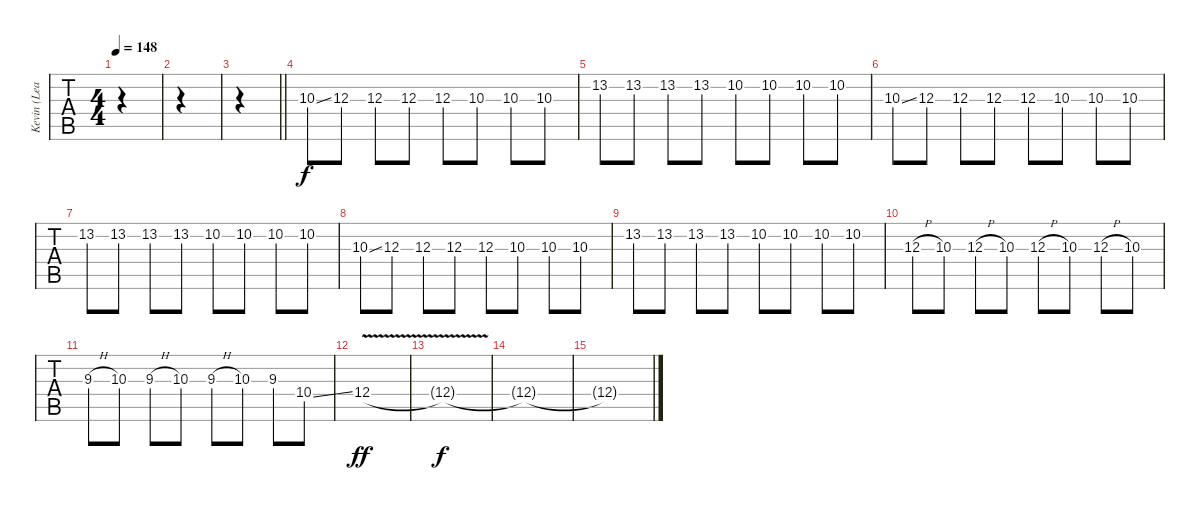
\track ("Kevin (Lead Guitar)" "Kevin (Lea") {instrument overdrivenguitar}
\staff {tabs}
\tuning (Db4 Ab3 E3 B2 Gb2 B1) {hide}
\ts (4 4)
\tempo 148
\clef g2
\ks c
|
|
\barLineRight lightlight
|
\section ("" "")
10.3{ss}.8 12.3.8 12.3.8 12.3.8 12.3.8 10.3.8 10.3.8 10.3.8 |
13.2.8 13.2.8 13.2.8 13.2.8 10.2.8 10.2.8 10.2.8 10.2.8 |
10.3{ss}.8 12.3.8 12.3.8 12.3.8 12.3.8 10.3.8 10.3.8 10.3.8 |
13.2.8 13.2.8 13.2.8 13.2.8 10.2.8 10.2.8 10.2.8 10.2.8 |
10.3{ss}.8 12.3.8 12.3.8 12.3.8 12.3.8 10.3.8 10.3.8 10.3.8 |
13.2.8 13.2.8 13.2.8 13.2.8 10.2.8 10.2.8 10.2.8 10.2.8 |
12.3{h}.8 10.3.8 12.3{h}.8 10.3.8 12.3{h}.8 10.3.8 12.3{h}.8 10.3.8 |
9.3{h}.8 10.3.8 9.3{h}.8 10.3.8 9.3{h}.8 10.3.8 9.3.8 10.4{ss}.8 |
12.4{v}.1{dy ff} |
12.4{t}.1{dy f volume 0} |
12.4{t}.1 |
12.4{t}.1
